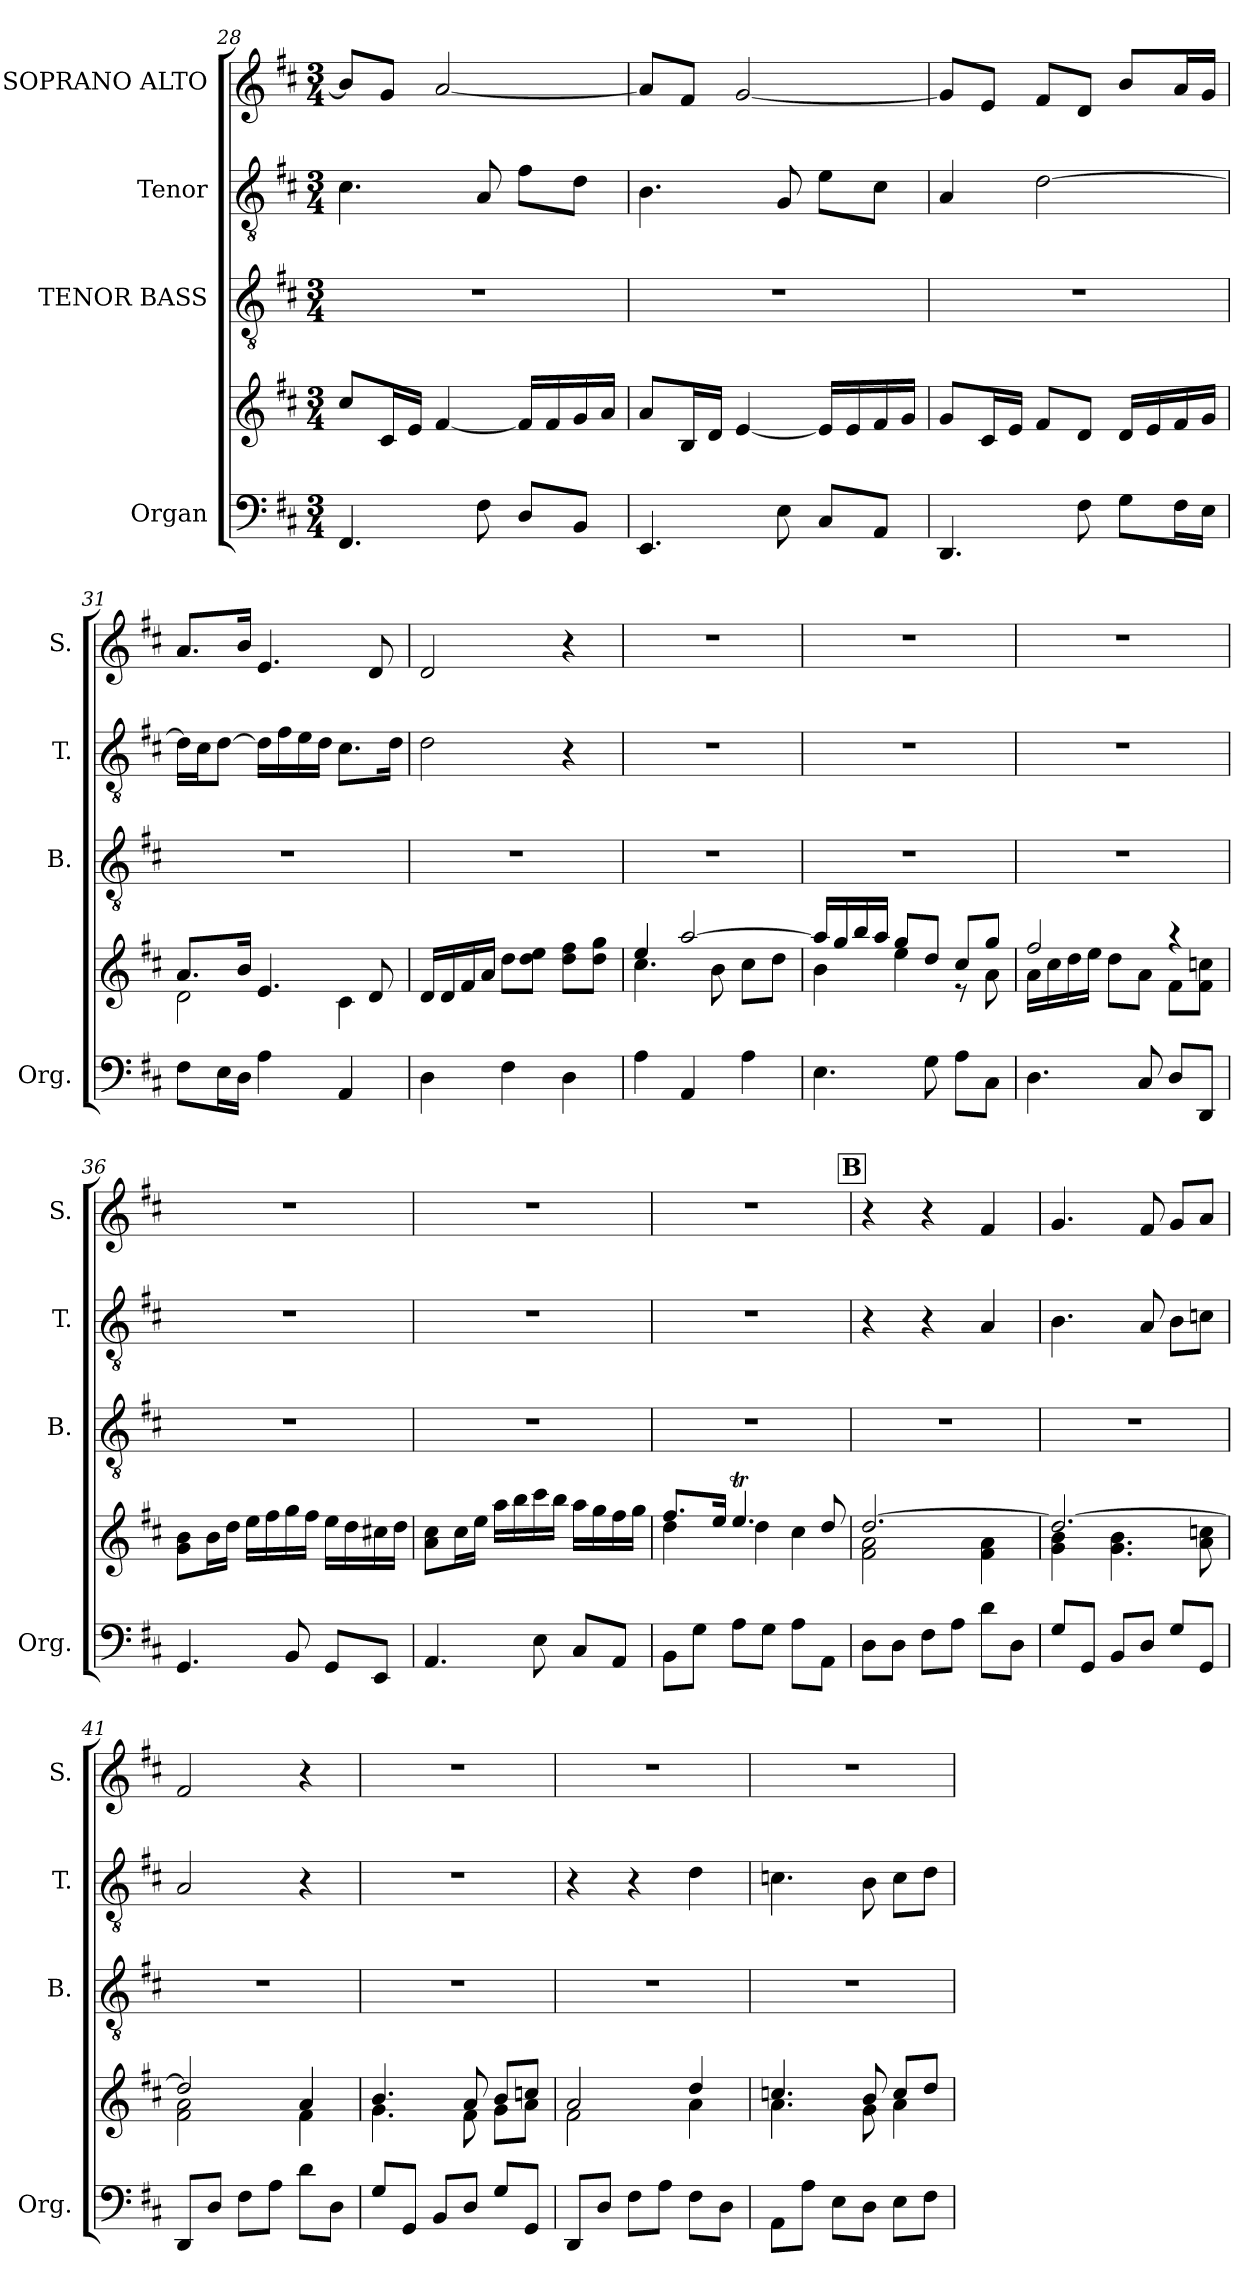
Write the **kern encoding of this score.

**kern	**kern	**kern	**kern	**kern
*part4	*part4	*part3	*part2	*part1
*staff5	*staff4	*staff3	*staff2	*staff1
*I"Organ	*	*I"TENOR BASS	*I"Tenor	*I"SOPRANO ALTO
*I'Org.	*	*I'B.	*I'T.	*I'S.
*clefF4	*clefG2	*clefGv2	*clefGv2	*clefG2
*	*	*	*ITrd7c12	*
*k[f#c#]	*k[f#c#]	*k[f#c#]	*k[f#c#]	*k[f#c#]
*D:	*D:	*D:	*D:	*D:
*M3/4	*M3/4	*M3/4	*M3/4	*M3/4
=28	=28	=28	=28	=28
!	!	!LO:N:vis=1	!	!
4.FF#i/	8cc#i/L	2.r	4.C#i\	8bi/L]
.	16c#i/L	.	.	8gi/J
.	16ei/JJ	.	.	.
.	[4f#i/	.	.	[2ai/
8F#i\	.	.	8AAi/	.
8Di/L	16f#i/LL]	.	8F#i\L	.
.	16f#i/	.	.	.
8BBi/J	16gi/	.	8Di\J	.
.	16ai/JJ	.	.	.
=29	=29	=29	=29	=29
!	!	!LO:N:vis=1	!	!
4.EEi/	8ai/L	2.r	4.BBi\	8ai/L]
.	16Bi/L	.	.	8f#i/J
.	16di/JJ	.	.	.
.	[4ei/	.	.	[2gi/
8Ei\	.	.	8GGi/	.
8C#i/L	16ei/LL]	.	8Ei\L	.
.	16ei/	.	.	.
8AAi/J	16f#i/	.	8C#i\J	.
.	16gi/JJ	.	.	.
=30	=30	=30	=30	=30
!	!	!LO:N:vis=1	!	!
4.DDi/	8gi/L	2.r	4AAi/	8gi/L]
.	16c#i/L	.	.	8ei/J
.	16ei/JJ	.	.	.
.	8f#i/L	.	[2Di\	8f#i/L
8F#i\	8di/J	.	.	8di/J
8Gi\L	16di/LL	.	.	8bi/L
.	16ei/	.	.	.
16F#i\L	16f#i/	.	.	16ai/L
16Ei\JJ	16gi/JJ	.	.	16gi/JJ
!!LO:PB:g=z
=31	=31	=31	=31	=31
*	*^	*	*	*
!	!	!	!LO:N:vis=1	!	!
8F#i\L	8.ai/L	2di\	2.r	16Di\LL]	8.ai/L
.	.	.	.	16C#i\J	.
16Ei\L	.	.	.	[8Di\J	.
16Di\JJ	16bi/Jk	.	.	.	16bi/Jk
4Ai\	4.ei/	.	.	16Di\LL]	4.ei/
.	.	.	.	16F#i\	.
.	.	.	.	16Ei\	.
.	.	.	.	16Di\JJ	.
4AAi/	.	4c#i\	.	8.C#i\L	.
.	8di/	.	.	.	8di/
.	.	.	.	16Di\Jk	.
*	*v	*v	*	*	*
=32	=32	=32	=32	=32
!	!	!LO:N:vis=1	!	!
4Di\	16di/LL	2.r	2Di\	2di/
.	16di/	.	.	.
.	16f#i/	.	.	.
.	16ai/JJ	.	.	.
4F#i\	8ddi\L	.	.	.
.	8ddi\ 8eeiJ	.	.	.
4Di\	8ddi\ 8ff#iL	.	4r	4r
.	8ddi\ 8ggiJ	.	.	.
=33	=33	=33	=33	=33
*	*^	*	*	*
!	!	!	!LO:N:vis=1	!LO:N:vis=1	!LO:N:vis=1
4Ai\	4eei/	4.cc#i\	2.r	2.r	2.r
4AAi/	[2aai/	.	.	.	.
.	.	8bi\	.	.	.
4Ai\	.	8cc#i\L	.	.	.
.	.	8ddi\J	.	.	.
=34	=34	=34	=34	=34	=34
!	!	!	!LO:N:vis=1	!LO:N:vis=1	!LO:N:vis=1
4.Ei\	16aai/LL]	4bi\	2.r	2.r	2.r
.	16ggi/	.	.	.	.
.	16bbi/	.	.	.	.
.	16aai/JJ	.	.	.	.
.	8ggi/L	4eei\	.	.	.
8Gi\	8ddi/J	.	.	.	.
8Ai\L	8cc#i/L	8r	.	.	.
8C#i\J	8ggi/J	8ai\	.	.	.
=35	=35	=35	=35	=35	=35
!	!	!	!LO:N:vis=1	!LO:N:vis=1	!LO:N:vis=1
4.Di\	2ff#i/	16ai\LL	2.r	2.r	2.r
.	.	16cc#i\	.	.	.
.	.	16ddi\	.	.	.
.	.	16eei\JJ	.	.	.
.	.	8ddi\L	.	.	.
8C#i/	.	8ai\J	.	.	.
8Di/L	4r	8f#i\L	.	.	.
8DDi/J	.	8f#i\ 8ccniJ	.	.	.
!!LO:LB:g=z
=36	=36	=36	=36	=36	=36
!	!	!	!LO:N:vis=1	!LO:N:vis=1	!LO:N:vis=1
*	*v	*v	*	*	*
4.GGi/	8gi\ 8biL	2.r	2.r	2.r
.	16bi\L	.	.	.
.	16ddi\JJ	.	.	.
.	16eei\LL	.	.	.
.	16ff#i\	.	.	.
8BBi/	16ggi\	.	.	.
.	16ff#i\JJ	.	.	.
8GGi/L	16eei\LL	.	.	.
.	16ddi\	.	.	.
8EEi/J	16cc#Xi\	.	.	.
.	16ddi\JJ	.	.	.
=37	=37	=37	=37	=37
!	!	!LO:N:vis=1	!LO:N:vis=1	!LO:N:vis=1
4.AAi/	8ai\ 8cc#iL	2.r	2.r	2.r
.	16cc#i\L	.	.	.
.	16eei\JJ	.	.	.
.	16aai\LL	.	.	.
.	16bbi\	.	.	.
8Ei\	16ccc#i\	.	.	.
.	16bbi\JJ	.	.	.
8C#i/L	16aai\LL	.	.	.
.	16ggi\	.	.	.
8AAi/J	16ff#i\	.	.	.
.	16ggi\JJ	.	.	.
=38	=38	=38	=38	=38
*	*^	*	*	*
!	!	!	!LO:N:vis=1	!LO:N:vis=1	!LO:N:vis=1
8BBi\L	8.ff#i/L	4ddi\	2.r	2.r	2.r
8Gi\J	.	.	.	.	.
.	16eei/Jk	.	.	.	.
8Ai\L	4.eeTi/	4ddi\	.	.	.
8Gi\J	.	.	.	.	.
8Ai\L	.	4cc#i\	.	.	.
8AAi\J	8ddi/	.	.	.	.
!!LO:REH:place=s1:B:color=#000000:enc=box:fs=17.1407:t=B
=39	=39	=39	=39	=39	=39
!	!	!	!LO:N:vis=1	!	!
8Di\L	[2.ddi/	2f#i\ 2ai	2.r	4r	4r
8Di\J	.	.	.	.	.
8F#i\L	.	.	.	4r	4r
8Ai\J	.	.	.	.	.
8di\L	.	4f#i\ 4ai	.	4AAi/	4f#i/
8Di\J	.	.	.	.	.
=40	=40	=40	=40	=40	=40
!	!	!	!LO:N:vis=1	!	!
8Gi/L	2.ddi/_	4gi\ 4bi	2.r	4.BBi\	4.gi/
8GGi/J	.	.	.	.	.
8BBi/L	.	4.gi\ 4.bi	.	.	.
8Di/J	.	.	.	8AAi/	8f#i/
8Gi/L	.	.	.	8BBi\L	8gi/L
8GGi/J	.	8ai\ 8ccni	.	8Cni\J	8ai/J
=41	=41	=41	=41	=41	=41
!	!	!	!LO:N:vis=1	!	!
8DDi/L	2ddi/]	2f#i\ 2ai	2.r	2AAi/	2f#i/
8Di/J	.	.	.	.	.
8F#i\L	.	.	.	.	.
8Ai\J	.	.	.	.	.
8di\L	4ai/	4f#i\	.	4r	4r
8Di\J	.	.	.	.	.
!!LO:LB:g=z
=42	=42	=42	=42	=42	=42
!	!	!	!LO:N:vis=1	!LO:N:vis=1	!LO:N:vis=1
8Gi/L	4.bi/	4.gi\	2.r	2.r	2.r
8GGi/J	.	.	.	.	.
8BBi/L	.	.	.	.	.
8Di/J	8ai/	8f#i\	.	.	.
8Gi/L	8bi/L	8gi\L	.	.	.
8GGi/J	8ccni/J	8ai\J	.	.	.
=43	=43	=43	=43	=43	=43
!	!	!	!LO:N:vis=1	!	!LO:N:vis=1
8DDi/L	2ai/	2f#i\	2.r	4r	2.r
8Di/J	.	.	.	.	.
8F#i\L	.	.	.	4r	.
8Ai\J	.	.	.	.	.
8F#i\L	4ddi/	4ai\	.	4Di\	.
8Di\J	.	.	.	.	.
=44	=44	=44	=44	=44	=44
!	!	!	!LO:N:vis=1	!	!LO:N:vis=1
8AAi\L	4.ccni/	4.ai\	2.r	4.Cni\	2.r
8Ai\J	.	.	.	.	.
8Ei\L	.	.	.	.	.
8Di\J	8bi/	8gi\	.	8BBi\	.
8Ei\L	8cci/L	4ai\	.	8Ci\L	.
8F#i\J	8ddi/J	.	.	8Di\J	.
*	*v	*v	*	*	*
=	=	=	=	=
*-	*-	*-	*-	*-
